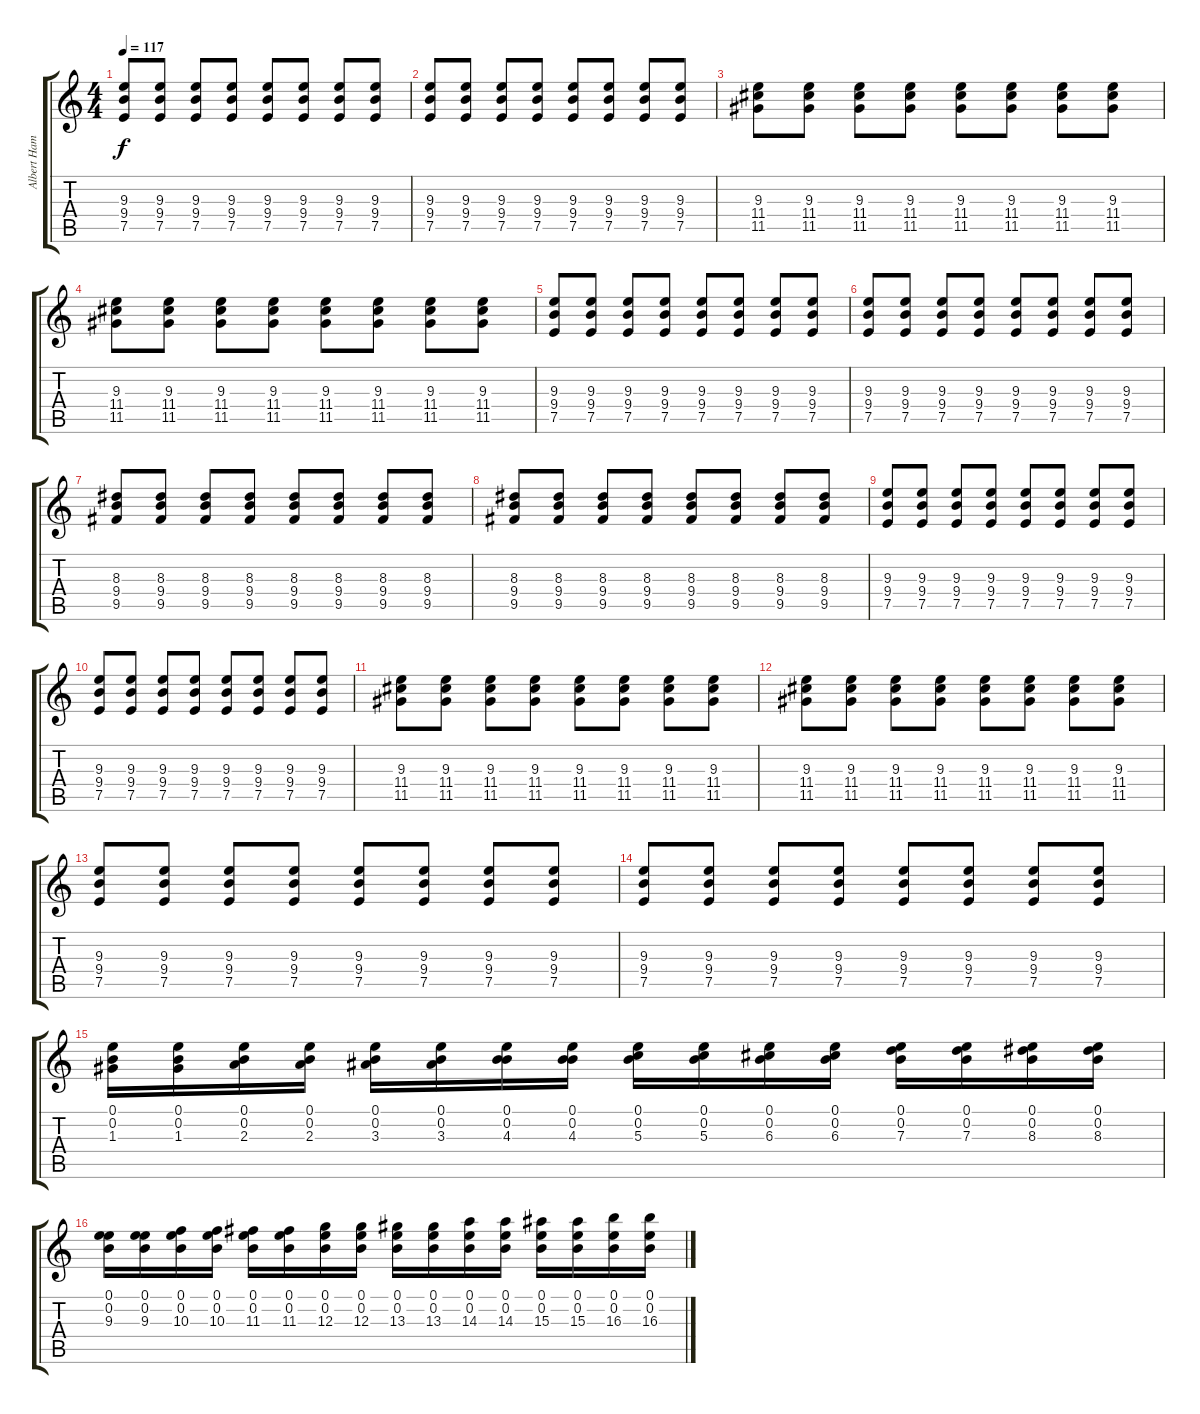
\track ("Albert Hammond jr. - Guitar II" "Albert Ham") {instrument distortionguitar}
\staff {score tabs}
\tuning (E4 B3 G3 D3 A2 E2) {hide}
\ts (4 4)
\tempo 117
\clef g2
\ks c
(9.3 9.4 7.5).8{dy f} (9.3 9.4 7.5).8 (9.3 9.4 7.5).8 (9.3 9.4 7.5).8 (9.3 9.4 7.5).8 (9.3 9.4 7.5).8 (9.3 9.4 7.5).8 (9.3 9.4 7.5).8 |
(9.3 9.4 7.5).8 (9.3 9.4 7.5).8 (9.3 9.4 7.5).8 (9.3 9.4 7.5).8 (9.3 9.4 7.5).8 (9.3 9.4 7.5).8 (9.3 9.4 7.5).8 (9.3 9.4 7.5).8 |
(9.3 11.4 11.5).8 (9.3 11.4 11.5).8 (9.3 11.4 11.5).8 (9.3 11.4 11.5).8 (9.3 11.4 11.5).8 (9.3 11.4 11.5).8 (9.3 11.4 11.5).8 (9.3 11.4 11.5).8 |
(9.3 11.4 11.5).8 (9.3 11.4 11.5).8 (9.3 11.4 11.5).8 (9.3 11.4 11.5).8 (9.3 11.4 11.5).8 (9.3 11.4 11.5).8 (9.3 11.4 11.5).8 (9.3 11.4 11.5).8 |
(9.3 9.4 7.5).8 (9.3 9.4 7.5).8 (9.3 9.4 7.5).8 (9.3 9.4 7.5).8 (9.3 9.4 7.5).8 (9.3 9.4 7.5).8 (9.3 9.4 7.5).8 (9.3 9.4 7.5).8 |
(9.3 9.4 7.5).8 (9.3 9.4 7.5).8 (9.3 9.4 7.5).8 (9.3 9.4 7.5).8 (9.3 9.4 7.5).8 (9.3 9.4 7.5).8 (9.3 9.4 7.5).8 (9.3 9.4 7.5).8 |
(8.3 9.4 9.5).8{instrument distortionguitar} (8.3 9.4 9.5).8 (8.3 9.4 9.5).8 (8.3 9.4 9.5).8 (8.3 9.4 9.5).8 (8.3 9.4 9.5).8 (8.3 9.4 9.5).8 (8.3 9.4 9.5).8 |
(8.3 9.4 9.5).8 (8.3 9.4 9.5).8 (8.3 9.4 9.5).8 (8.3 9.4 9.5).8 (8.3 9.4 9.5).8 (8.3 9.4 9.5).8 (8.3 9.4 9.5).8 (8.3 9.4 9.5).8 |
(9.3 9.4 7.5).8 (9.3 9.4 7.5).8 (9.3 9.4 7.5).8 (9.3 9.4 7.5).8 (9.3 9.4 7.5).8 (9.3 9.4 7.5).8 (9.3 9.4 7.5).8 (9.3 9.4 7.5).8 |
(9.3 9.4 7.5).8 (9.3 9.4 7.5).8 (9.3 9.4 7.5).8 (9.3 9.4 7.5).8 (9.3 9.4 7.5).8 (9.3 9.4 7.5).8 (9.3 9.4 7.5).8 (9.3 9.4 7.5).8 |
(9.3 11.4 11.5).8 (9.3 11.4 11.5).8 (9.3 11.4 11.5).8 (9.3 11.4 11.5).8 (9.3 11.4 11.5).8 (9.3 11.4 11.5).8 (9.3 11.4 11.5).8 (9.3 11.4 11.5).8 |
(9.3 11.4 11.5).8 (9.3 11.4 11.5).8 (9.3 11.4 11.5).8 (9.3 11.4 11.5).8 (9.3 11.4 11.5).8 (9.3 11.4 11.5).8 (9.3 11.4 11.5).8 (9.3 11.4 11.5).8 |
(9.3 9.4 7.5).8 (9.3 9.4 7.5).8 (9.3 9.4 7.5).8 (9.3 9.4 7.5).8 (9.3 9.4 7.5).8 (9.3 9.4 7.5).8 (9.3 9.4 7.5).8 (9.3 9.4 7.5).8 |
(9.3 9.4 7.5).8 (9.3 9.4 7.5).8 (9.3 9.4 7.5).8 (9.3 9.4 7.5).8 (9.3 9.4 7.5).8 (9.3 9.4 7.5).8 (9.3 9.4 7.5).8 (9.3 9.4 7.5).8 |
(0.1 0.2 1.3).16 (0.1 0.2 1.3).16 (0.1 0.2 2.3).16 (0.1 0.2 2.3).16 (0.1 0.2 3.3).16 (0.1 0.2 3.3).16 (0.1 0.2 4.3).16 (0.1 0.2 4.3).16 (0.1 0.2 5.3).16 (0.1 0.2 5.3).16 (0.1 0.2 6.3).16 (0.1 0.2 6.3).16 (0.1 0.2 7.3).16 (0.1 0.2 7.3).16 (0.1 0.2 8.3).16 (0.1 0.2 8.3).16 |
(0.1 0.2 9.3).16 (0.1 0.2 9.3).16 (0.1 0.2 10.3).16 (0.1 0.2 10.3).16 (0.1 0.2 11.3).16 (0.1 0.2 11.3).16 (0.1 0.2 12.3).16 (0.1 0.2 12.3).16 (0.1 0.2 13.3).16 (0.1 0.2 13.3).16 (0.1 0.2 14.3).16 (0.1 0.2 14.3).16 (0.1 0.2 15.3).16 (0.1 0.2 15.3).16 (0.1 0.2 16.3).16 (0.1 0.2 16.3).16
